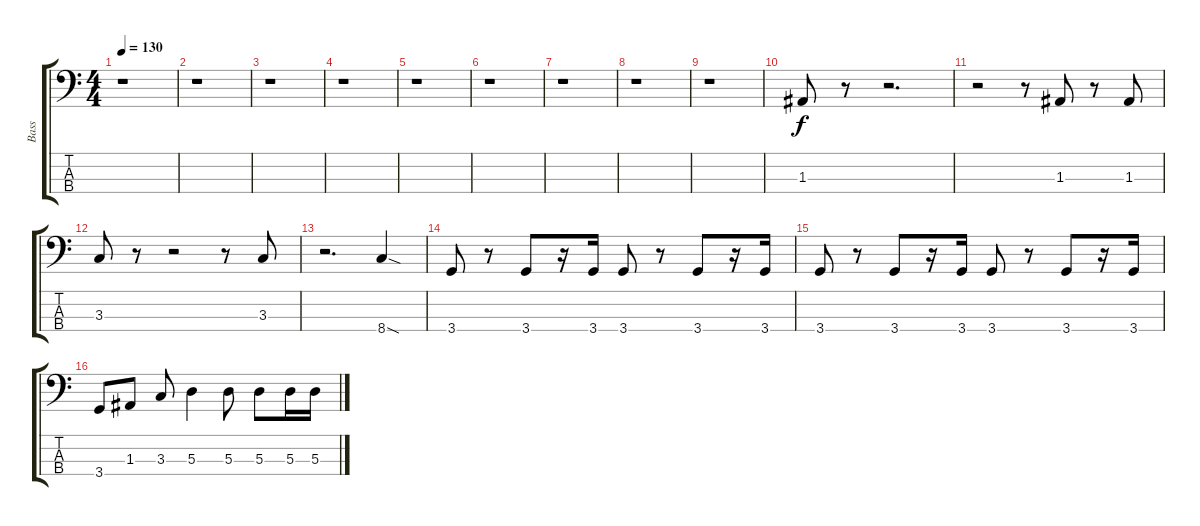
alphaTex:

\track ("Bass" "Bass") {instrument electricbassfinger}
\staff {score tabs}
\tuning (G2 D2 A1 E1) {hide}
\ts (4 4)
\tempo 130
\clef f4
\ks c
r.1{dy f instrument electricbassfinger} |
r.1 |
r.1 |
r.1 |
r.1 |
r.1 |
r.1 |
r.1 |
r.1 |
1.3.8 r.8 r.2{d} |
r.2 r.8 1.3.8 r.8 1.3.8 |
3.3.8 r.8 r.2 r.8 3.3.8 |
r.2{d} 8.4{sod}.4 |
3.4.8 r.8 3.4.8 r.16 3.4.16 3.4.8 r.8 3.4.8 r.16 3.4.16 |
3.4.8 r.8 3.4.8 r.16 3.4.16 3.4.8 r.8 3.4.8 r.16 3.4.16 |
3.4.8 1.3.8 3.3.8 5.3.4 5.3.8 5.3.8 5.3.16 5.3.16
